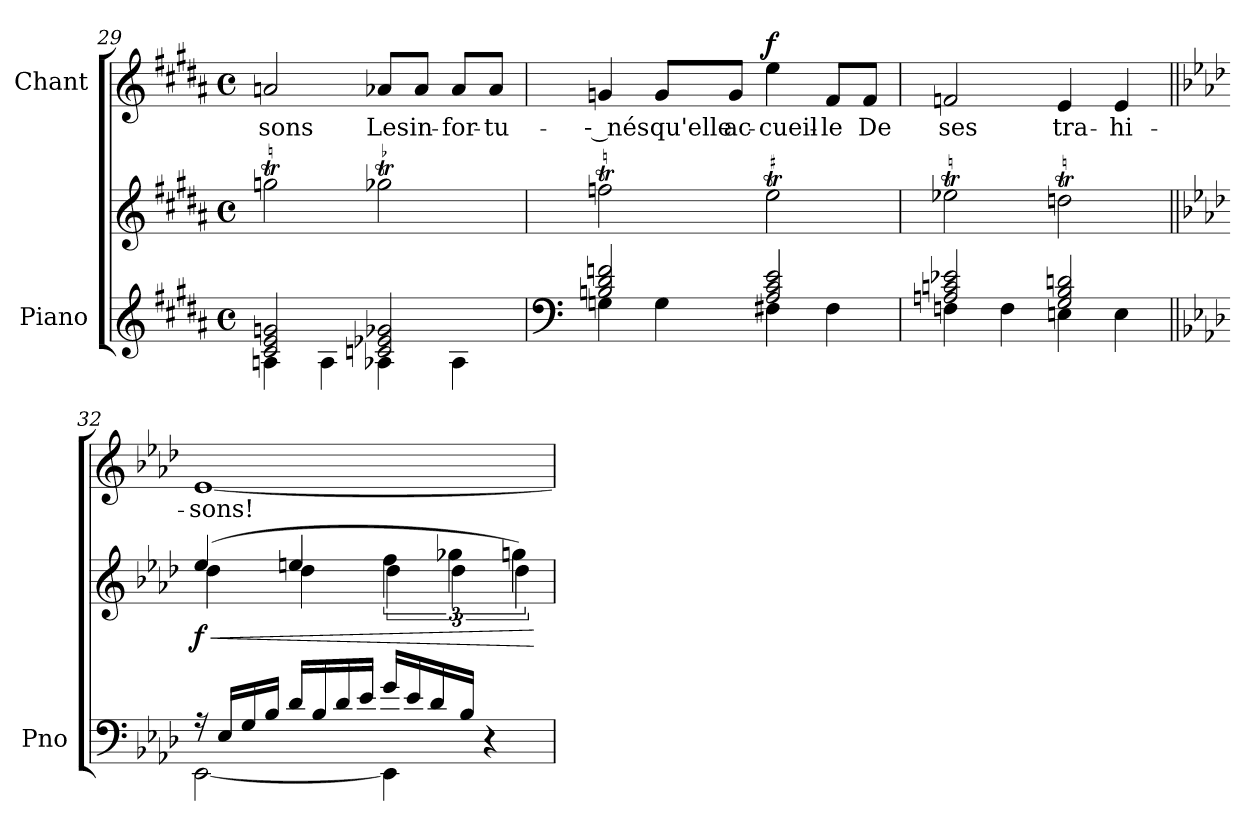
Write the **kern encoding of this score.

**kern	**kern	**dynam	**kern	**text	**dynam
*part2	*part2	*part2	*part1	*part1	*part1
*staff3	*staff2	*staff2/3	*staff1	*staff1	*staff1
*I"Piano	*	*	*I"Chant	*	*
*I'Pno	*	*	*	*	*
*clefG2	*clefG2	*	*clefG2	*	*
*k[f#c#g#d#a#]	*k[f#c#g#d#a#]	*	*k[f#c#g#d#a#]	*	*
*M4/4	*M4/4	*	*M4/4	*	*
*met(c)	*met(c)	*	*met(c)	*	*
=29	=29	=29	=29	=29	=29
*^	*	*	*	*	*
!	!	!	!	!	!LO:LY:b	!
4An:\	2c#/ 2e/ 2gn/	2ggnT\	.	2an/	-sons	.
4A\	.	.	.	.	.	.
!	!	!LO:TR:acc=-	!	!	!LO:LY:b	!
4A-X:\	2cn/ 2e-X/ 2g-X/	2gg-XT\	.	8a-X/L	Les	.
!	!	!	!	!	!LO:LY:b	!
.	.	.	.	8a-/J	in-	.
!	!	!	!	!	!LO:LY:b	!
4A-\	.	.	.	8a-/L	-for-	.
!	!	!	!	!	!LO:LY:b	!
.	.	.	.	8a-/J	-tu-	.
!!LO:LB:g=z
=30	=30	=30	=30	=30	=30	=30
*clefF4	*	*	*	*	*	*
!	!	!	!	!	!LO:LY:b	!
4Gn:\	2Bn/ 2d#/ 2fn/	2ffnT\	.	4gn/	-- nés	.
!	!	!	!	!	!LO:LY:b	!
4G\	.	.	.	8g/L	qu'elle	.
!	!	!	!	!	!LO:LY:b	!
.	.	.	.	8g/J	ac-	.
!	!	!LO:TR:acc=#	!	!	!LO:LY:b	!LO:DY:a
4F#X:\	2A#/ 2c#/ 2e/	2eeT\	.	4ee\	-cueil-	f
!	!	!	!	!	!LO:LY:b	!
4F#\	.	.	.	8f#/L	-le	.
!	!	!	!	!	!LO:LY:b	!
.	.	.	.	8f#/J	De	.
=31	=31	=31	=31	=31	=31	=31
!	!	!	!	!	!LO:LY:b	!
4Fn:\	2An/ 2cn/ 2e-X/	2ee-XT\	.	2fn/	ses	.
4F\	.	.	.	.	.	.
!	!	!	!	!	!LO:LY:b	!
4En:\	2G#/ 2B/ 2dn/	2ddnT\	.	4e/	tra-	.
!	!	!	!	!	!LO:LY:b	!
4E\	.	.	.	4e/	-hi-	.
=32||	=32||	=32||	=32||	=32||	=32||	=32||
*k[b-e-a-d-]	*	*k[b-e-a-d-]	*	*k[b-e-a-d-]	*	*
!	!	!	!LO:HP:b	!	!LO:LY:b	!
*	*	*^	*	*	*	*
!	!	!	!	!LO:DY:n=1:b	!	!	!
16r	[2EE-\	(>4ee-/	4dd-\	< f	[1e-	-sons!	.
16E-/LL	.	.	.	.	.	.	.
16G/	.	.	.	.	.	.	.
16B-/JJ	.	.	.	.	.	.	.
16d-/LL	.	4een/	4dd-\	.	.	.	.
16B-/	.	.	.	.	.	.	.
16d-/	.	.	.	.	.	.	.
16e-/JJ	.	.	.	.	.	.	.
16g/LL	4EE-\]	6ff\	6dd-\	.	.	.	.
16e-/	.	.	.	.	.	.	.
16d-/	.	.	.	.	.	.	.
.	.	6gg-X\	6dd-\	.	.	.	.
16B-/JJ	.	.	.	.	.	.	.
4r	4ryy	.	.	.	.	.	.
.	.	6ggn\)	6dd-\	.	.	.	.
*v	*v	*	*	*	*	*	*
*	*v	*v	*	*	*	*
.	.	[	.	.	.
=	=	=	=	=	=
*-	*-	*-	*-	*-	*-
